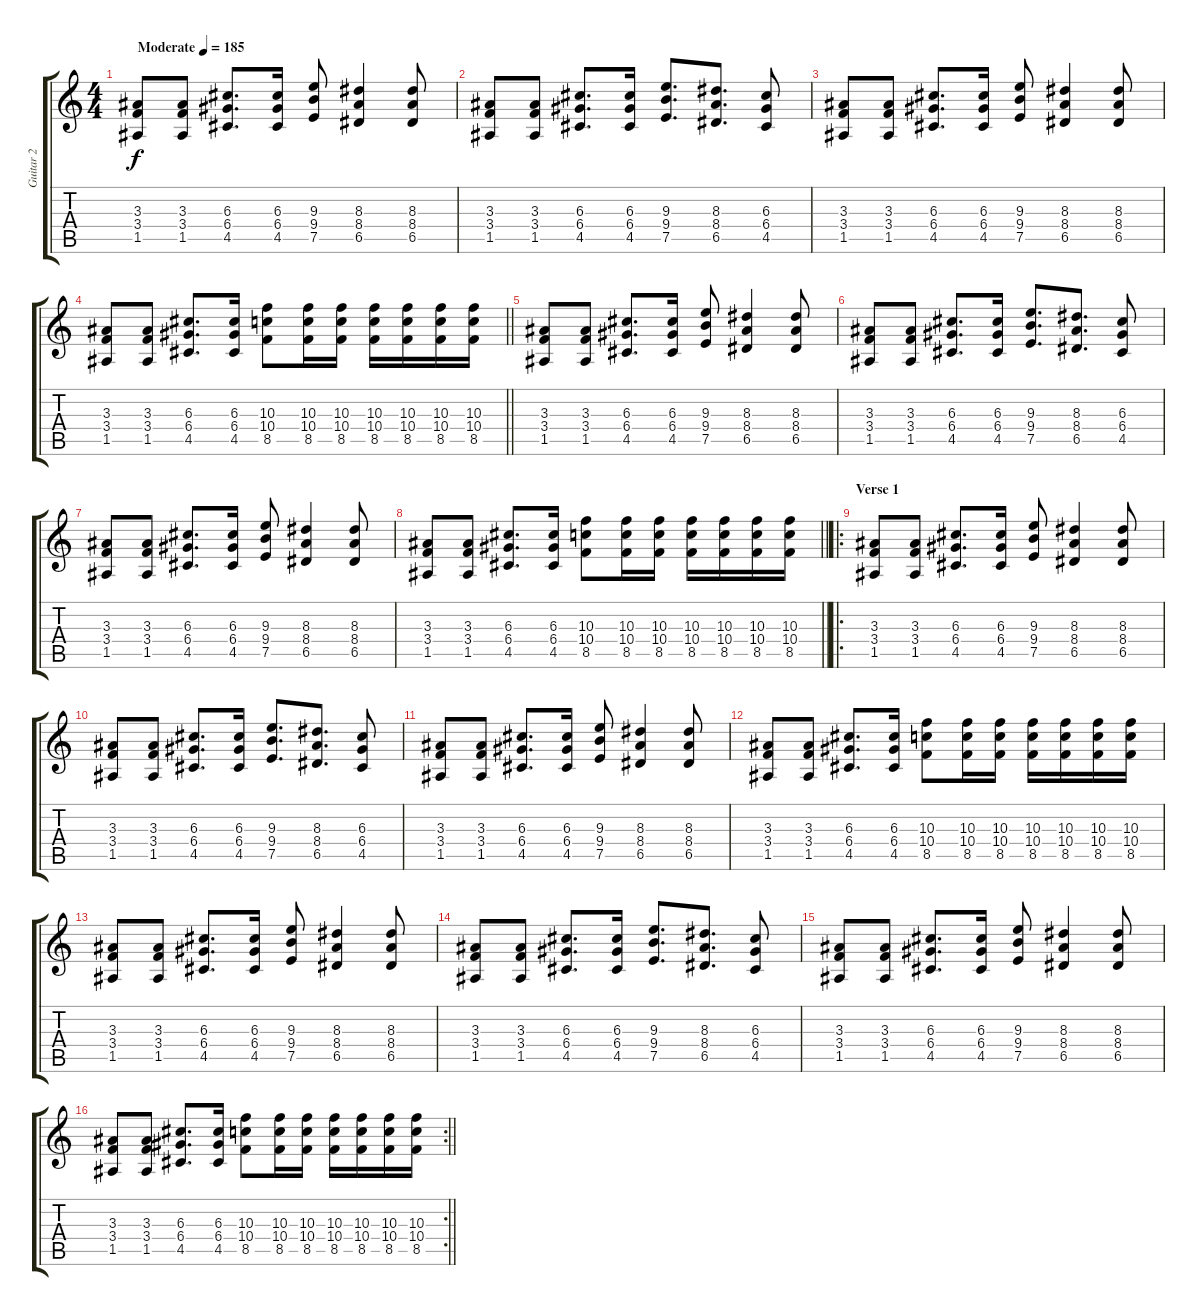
\track ("Guitar 2" "Guitar 2") {instrument distortionguitar}
\staff {score tabs}
\tuning (E4 B3 G3 D3 A2 E2) {hide}
\ts (4 4)
\tempo (185 "Moderate")
\clef g2
\ks c
(3.3 3.4 1.5).8{dy f instrument distortionguitar} (3.3 3.4 1.5).8 (6.3 6.4 4.5).8{d} (6.3 6.4 4.5).16 (9.3 9.4 7.5).8 (8.3 8.4 6.5).4 (8.3 8.4 6.5).8 |
(3.3 3.4 1.5).8 (3.3 3.4 1.5).8 (6.3 6.4 4.5).8{d} (6.3 6.4 4.5).16 (9.3 9.4 7.5).8{d} (8.3 8.4 6.5).8{d} (6.3 6.4 4.5).8 |
(3.3 3.4 1.5).8 (3.3 3.4 1.5).8 (6.3 6.4 4.5).8{d} (6.3 6.4 4.5).16 (9.3 9.4 7.5).8 (8.3 8.4 6.5).4 (8.3 8.4 6.5).8 |
\barLineRight lightlight
(3.3 3.4 1.5).8 (3.3 3.4 1.5).8 (6.3 6.4 4.5).8{d} (6.3 6.4 4.5).16 (10.3 10.4 8.5).8 (10.3 10.4 8.5).16 (10.3 10.4 8.5).16 (10.3 10.4 8.5).16 (10.3 10.4 8.5).16 (10.3 10.4 8.5).16 (10.3 10.4 8.5).16 |
(3.3 3.4 1.5).8 (3.3 3.4 1.5).8 (6.3 6.4 4.5).8{d} (6.3 6.4 4.5).16 (9.3 9.4 7.5).8 (8.3 8.4 6.5).4 (8.3 8.4 6.5).8 |
(3.3 3.4 1.5).8 (3.3 3.4 1.5).8 (6.3 6.4 4.5).8{d} (6.3 6.4 4.5).16 (9.3 9.4 7.5).8{d} (8.3 8.4 6.5).8{d} (6.3 6.4 4.5).8 |
(3.3 3.4 1.5).8 (3.3 3.4 1.5).8 (6.3 6.4 4.5).8{d} (6.3 6.4 4.5).16 (9.3 9.4 7.5).8 (8.3 8.4 6.5).4 (8.3 8.4 6.5).8 |
\barLineRight lightlight
(3.3 3.4 1.5).8 (3.3 3.4 1.5).8 (6.3 6.4 4.5).8{d} (6.3 6.4 4.5).16 (10.3 10.4 8.5).8 (10.3 10.4 8.5).16 (10.3 10.4 8.5).16 (10.3 10.4 8.5).16 (10.3 10.4 8.5).16 (10.3 10.4 8.5).16 (10.3 10.4 8.5).16 |
\ro
\section ("" "Verse 1")
(3.3 3.4 1.5).8 (3.3 3.4 1.5).8 (6.3 6.4 4.5).8{d} (6.3 6.4 4.5).16 (9.3 9.4 7.5).8 (8.3 8.4 6.5).4 (8.3 8.4 6.5).8 |
(3.3 3.4 1.5).8 (3.3 3.4 1.5).8 (6.3 6.4 4.5).8{d} (6.3 6.4 4.5).16 (9.3 9.4 7.5).8{d} (8.3 8.4 6.5).8{d} (6.3 6.4 4.5).8 |
(3.3 3.4 1.5).8 (3.3 3.4 1.5).8 (6.3 6.4 4.5).8{d} (6.3 6.4 4.5).16 (9.3 9.4 7.5).8 (8.3 8.4 6.5).4 (8.3 8.4 6.5).8 |
(3.3 3.4 1.5).8 (3.3 3.4 1.5).8 (6.3 6.4 4.5).8{d} (6.3 6.4 4.5).16 (10.3 10.4 8.5).8 (10.3 10.4 8.5).16 (10.3 10.4 8.5).16 (10.3 10.4 8.5).16 (10.3 10.4 8.5).16 (10.3 10.4 8.5).16 (10.3 10.4 8.5).16 |
(3.3 3.4 1.5).8 (3.3 3.4 1.5).8 (6.3 6.4 4.5).8{d} (6.3 6.4 4.5).16 (9.3 9.4 7.5).8 (8.3 8.4 6.5).4 (8.3 8.4 6.5).8 |
(3.3 3.4 1.5).8 (3.3 3.4 1.5).8 (6.3 6.4 4.5).8{d} (6.3 6.4 4.5).16 (9.3 9.4 7.5).8{d} (8.3 8.4 6.5).8{d} (6.3 6.4 4.5).8 |
(3.3 3.4 1.5).8 (3.3 3.4 1.5).8 (6.3 6.4 4.5).8{d} (6.3 6.4 4.5).16 (9.3 9.4 7.5).8 (8.3 8.4 6.5).4 (8.3 8.4 6.5).8 |
\rc 2
\barLineRight lightlight
(3.3 3.4 1.5).8 (3.3 3.4 1.5).8 (6.3 6.4 4.5).8{d} (6.3 6.4 4.5).16 (10.3 10.4 8.5).8 (10.3 10.4 8.5).16 (10.3 10.4 8.5).16 (10.3 10.4 8.5).16 (10.3 10.4 8.5).16 (10.3 10.4 8.5).16 (10.3 10.4 8.5).16
